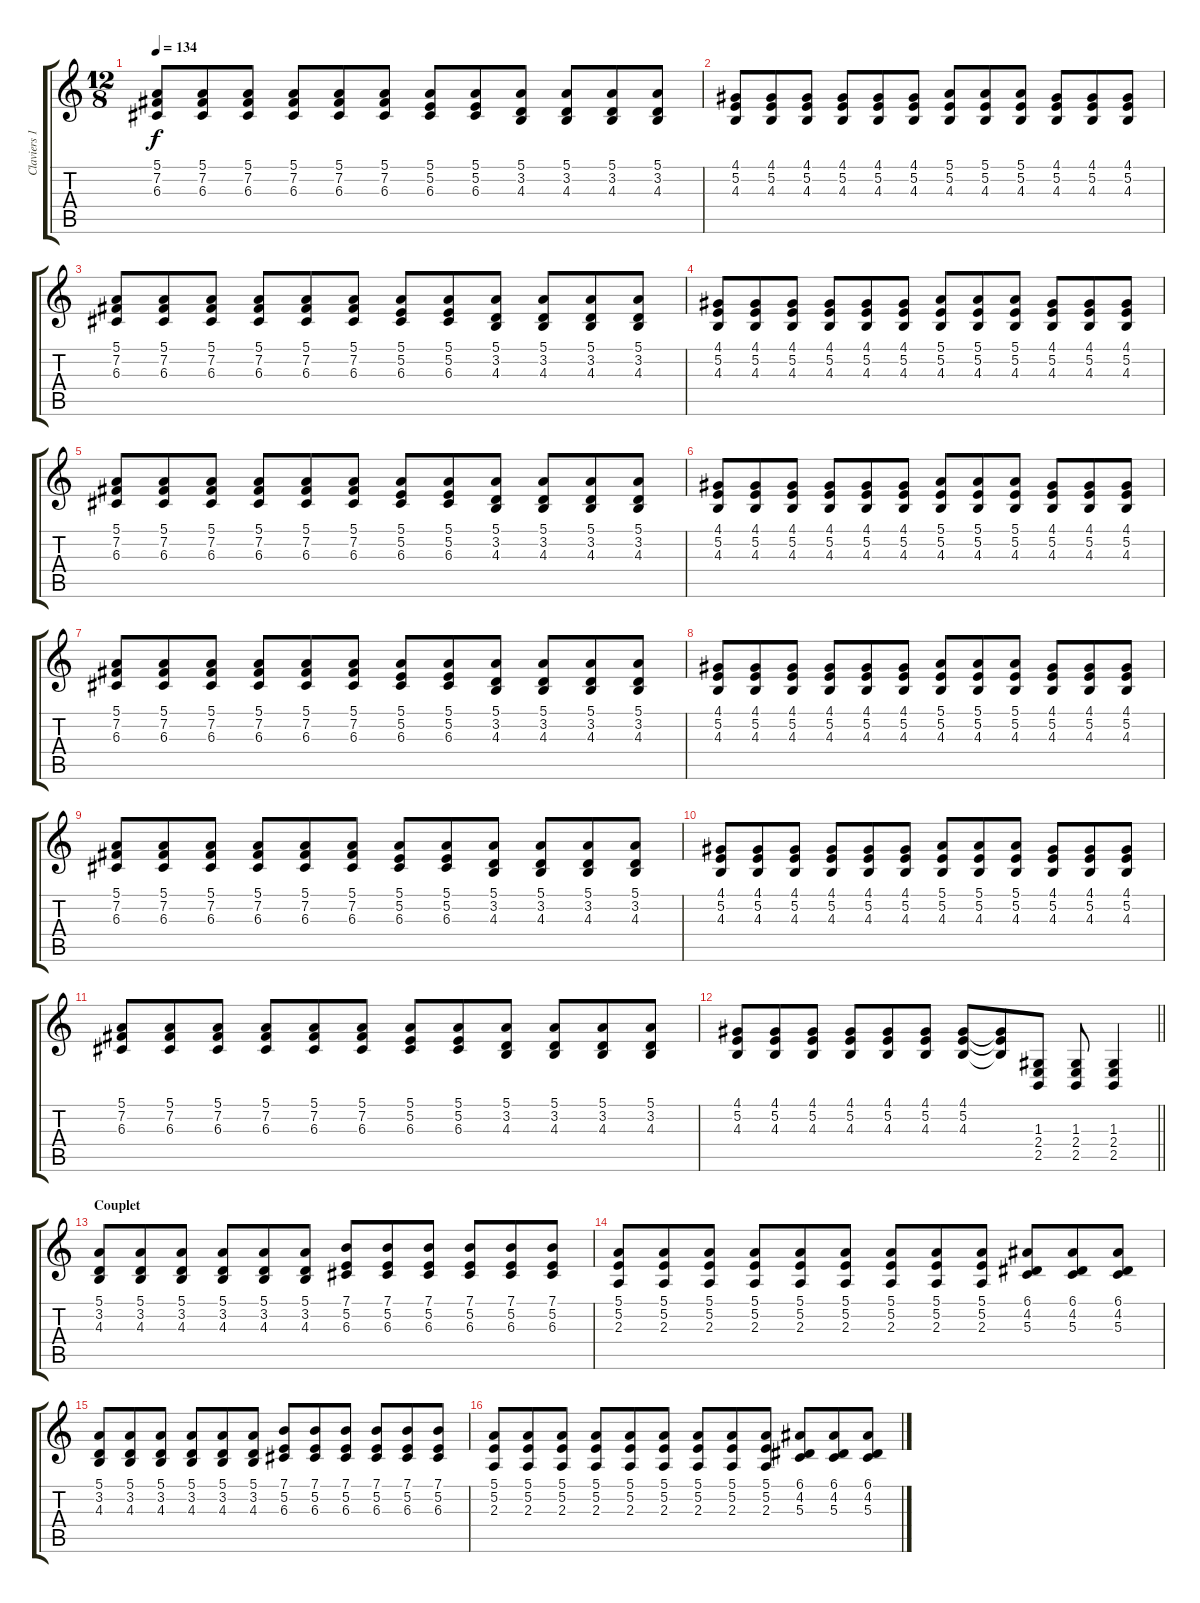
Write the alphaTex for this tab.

\track ("Claviers 1" "Claviers 1") {instrument acousticgrandpiano}
\staff {score tabs}
\tuning (E4 B3 G3 D3 A2 E2) {hide}
\ts (12 8)
\tempo 134
\clef g2
\ks c
(5.1 7.2 6.3).8{dy f} (5.1 7.2 6.3).8 (5.1 7.2 6.3).8 (5.1 7.2 6.3).8 (5.1 7.2 6.3).8 (5.1 7.2 6.3).8 (5.1 5.2 6.3).8 (5.1 5.2 6.3).8 (5.1 3.2 4.3).8 (5.1 3.2 4.3).8 (5.1 3.2 4.3).8 (5.1 3.2 4.3).8 |
(4.1 5.2 4.3).8 (4.1 5.2 4.3).8 (4.1 5.2 4.3).8 (4.1 5.2 4.3).8 (4.1 5.2 4.3).8 (4.1 5.2 4.3).8 (5.1 5.2 4.3).8 (5.1 5.2 4.3).8 (5.1 5.2 4.3).8 (4.1 5.2 4.3).8 (4.1 5.2 4.3).8 (4.1 5.2 4.3).8 |
(5.1 7.2 6.3).8 (5.1 7.2 6.3).8 (5.1 7.2 6.3).8 (5.1 7.2 6.3).8 (5.1 7.2 6.3).8 (5.1 7.2 6.3).8 (5.1 5.2 6.3).8 (5.1 5.2 6.3).8 (5.1 3.2 4.3).8 (5.1 3.2 4.3).8 (5.1 3.2 4.3).8 (5.1 3.2 4.3).8 |
(4.1 5.2 4.3).8 (4.1 5.2 4.3).8 (4.1 5.2 4.3).8 (4.1 5.2 4.3).8 (4.1 5.2 4.3).8 (4.1 5.2 4.3).8 (5.1 5.2 4.3).8 (5.1 5.2 4.3).8 (5.1 5.2 4.3).8 (4.1 5.2 4.3).8 (4.1 5.2 4.3).8 (4.1 5.2 4.3).8 |
(5.1 7.2 6.3).8 (5.1 7.2 6.3).8 (5.1 7.2 6.3).8 (5.1 7.2 6.3).8 (5.1 7.2 6.3).8 (5.1 7.2 6.3).8 (5.1 5.2 6.3).8 (5.1 5.2 6.3).8 (5.1 3.2 4.3).8 (5.1 3.2 4.3).8 (5.1 3.2 4.3).8 (5.1 3.2 4.3).8 |
(4.1 5.2 4.3).8 (4.1 5.2 4.3).8 (4.1 5.2 4.3).8 (4.1 5.2 4.3).8 (4.1 5.2 4.3).8 (4.1 5.2 4.3).8 (5.1 5.2 4.3).8 (5.1 5.2 4.3).8 (5.1 5.2 4.3).8 (4.1 5.2 4.3).8 (4.1 5.2 4.3).8 (4.1 5.2 4.3).8 |
(5.1 7.2 6.3).8 (5.1 7.2 6.3).8 (5.1 7.2 6.3).8 (5.1 7.2 6.3).8 (5.1 7.2 6.3).8 (5.1 7.2 6.3).8 (5.1 5.2 6.3).8 (5.1 5.2 6.3).8 (5.1 3.2 4.3).8 (5.1 3.2 4.3).8 (5.1 3.2 4.3).8 (5.1 3.2 4.3).8 |
(4.1 5.2 4.3).8 (4.1 5.2 4.3).8 (4.1 5.2 4.3).8 (4.1 5.2 4.3).8 (4.1 5.2 4.3).8 (4.1 5.2 4.3).8 (5.1 5.2 4.3).8 (5.1 5.2 4.3).8 (5.1 5.2 4.3).8 (4.1 5.2 4.3).8 (4.1 5.2 4.3).8 (4.1 5.2 4.3).8 |
(5.1 7.2 6.3).8 (5.1 7.2 6.3).8 (5.1 7.2 6.3).8 (5.1 7.2 6.3).8 (5.1 7.2 6.3).8 (5.1 7.2 6.3).8 (5.1 5.2 6.3).8 (5.1 5.2 6.3).8 (5.1 3.2 4.3).8 (5.1 3.2 4.3).8 (5.1 3.2 4.3).8 (5.1 3.2 4.3).8 |
(4.1 5.2 4.3).8 (4.1 5.2 4.3).8 (4.1 5.2 4.3).8 (4.1 5.2 4.3).8 (4.1 5.2 4.3).8 (4.1 5.2 4.3).8 (5.1 5.2 4.3).8 (5.1 5.2 4.3).8 (5.1 5.2 4.3).8 (4.1 5.2 4.3).8 (4.1 5.2 4.3).8 (4.1 5.2 4.3).8 |
(5.1 7.2 6.3).8 (5.1 7.2 6.3).8 (5.1 7.2 6.3).8 (5.1 7.2 6.3).8 (5.1 7.2 6.3).8 (5.1 7.2 6.3).8 (5.1 5.2 6.3).8 (5.1 5.2 6.3).8 (5.1 3.2 4.3).8 (5.1 3.2 4.3).8 (5.1 3.2 4.3).8 (5.1 3.2 4.3).8 |
\barLineRight lightlight
(4.1 5.2 4.3).8 (4.1 5.2 4.3).8 (4.1 5.2 4.3).8 (4.1 5.2 4.3).8 (4.1 5.2 4.3).8 (4.1 5.2 4.3).8 (4.1 5.2 4.3).8 (4.1{t} 5.2{t} 4.3{t}).8 (1.3 2.4 2.5).8 (1.3 2.4 2.5).8 (1.3 2.4 2.5).4 |
\section ("" "Couplet")
(5.1 3.2 4.3).8{volume 10} (5.1 3.2 4.3).8 (5.1 3.2 4.3).8 (5.1 3.2 4.3).8 (5.1 3.2 4.3).8 (5.1 3.2 4.3).8 (7.1 5.2 6.3).8 (7.1 5.2 6.3).8 (7.1 5.2 6.3).8 (7.1 5.2 6.3).8 (7.1 5.2 6.3).8 (7.1 5.2 6.3).8 |
(5.1 5.2 2.3).8 (5.1 5.2 2.3).8 (5.1 5.2 2.3).8 (5.1 5.2 2.3).8 (5.1 5.2 2.3).8 (5.1 5.2 2.3).8 (5.1 5.2 2.3).8 (5.1 5.2 2.3).8 (5.1 5.2 2.3).8 (6.1 4.2 5.3).8 (6.1 4.2 5.3).8 (6.1 4.2 5.3).8 |
(5.1 3.2 4.3).8{volume 10} (5.1 3.2 4.3).8 (5.1 3.2 4.3).8 (5.1 3.2 4.3).8 (5.1 3.2 4.3).8 (5.1 3.2 4.3).8 (7.1 5.2 6.3).8 (7.1 5.2 6.3).8 (7.1 5.2 6.3).8 (7.1 5.2 6.3).8 (7.1 5.2 6.3).8 (7.1 5.2 6.3).8 |
(5.1 5.2 2.3).8 (5.1 5.2 2.3).8 (5.1 5.2 2.3).8 (5.1 5.2 2.3).8 (5.1 5.2 2.3).8 (5.1 5.2 2.3).8 (5.1 5.2 2.3).8 (5.1 5.2 2.3).8 (5.1 5.2 2.3).8 (6.1 4.2 5.3).8 (6.1 4.2 5.3).8 (6.1 4.2 5.3).8
